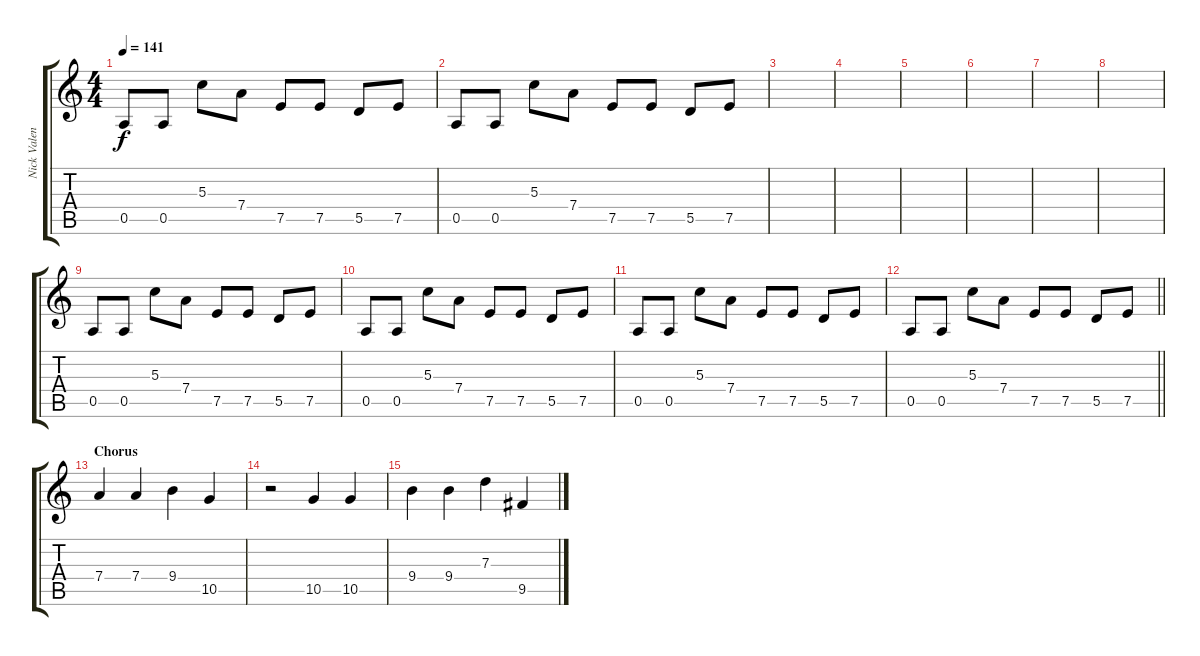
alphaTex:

\track ("Nick Valensi - Lead Guitar" "Nick Valen") {instrument overdrivenguitar}
\staff {score tabs}
\tuning (E4 B3 G3 D3 A2 E2) {hide}
\ts (4 4)
\tempo 141
\clef g2
\ks c
0.5.8{dy f} 0.5.8 5.3.8 7.4.8 7.5.8 7.5.8 5.5.8 7.5.8 |
0.5.8 0.5.8 5.3.8 7.4.8 7.5.8 7.5.8 5.5.8 7.5.8 |
|
|
|
|
|
|
0.5.8 0.5.8 5.3.8 7.4.8 7.5.8 7.5.8 5.5.8 7.5.8 |
0.5.8 0.5.8 5.3.8 7.4.8 7.5.8 7.5.8 5.5.8 7.5.8 |
0.5.8 0.5.8 5.3.8 7.4.8 7.5.8 7.5.8 5.5.8 7.5.8 |
\barLineRight lightlight
0.5.8 0.5.8 5.3.8 7.4.8 7.5.8 7.5.8 5.5.8 7.5.8 |
\section ("" "Chorus")
7.4.4 7.4.4 9.4.4 10.5.4 |
r.2 10.5.4 10.5.4 |
9.4.4 9.4.4 7.3.4 9.5.4
